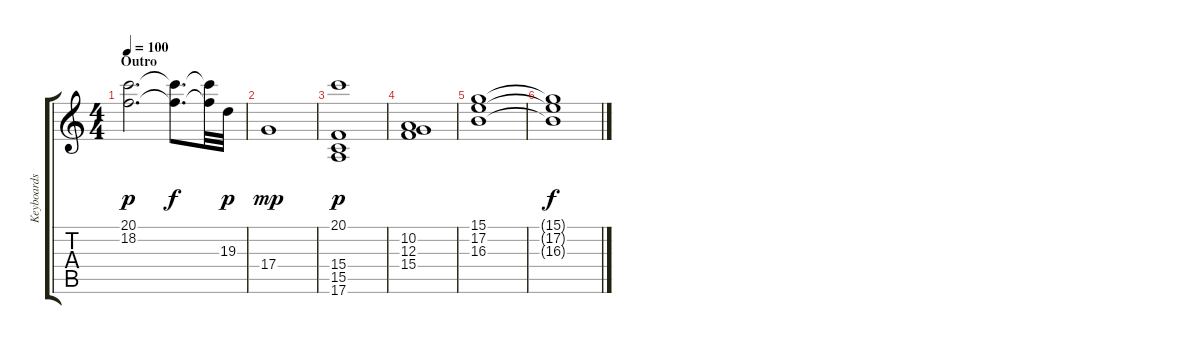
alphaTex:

\track ("Keyboards 2 (Bob Mayo)" "Keyboards ") {instrument stringensemble2}
\staff {score tabs}
\tuning (E4 B3 G3 D3 A2 E2) {hide}
\ts (4 4)
\section ("" "Outro")
\tempo 100
\clef g2
\ks c
(20.1 18.2).2{d dy p} (20.1{t} 18.2{t}).8{d dy f} (20.1{t} 18.2{t}).32 19.3.32{dy p} |
17.4.1{dy mp} |
(20.1 15.4 15.5 17.6).1{dy p} |
(10.2 12.3 15.4).1 |
(15.1 17.2 16.3).1 |
(15.1{t} 17.2{t} 16.3{t}).1{dy f}
